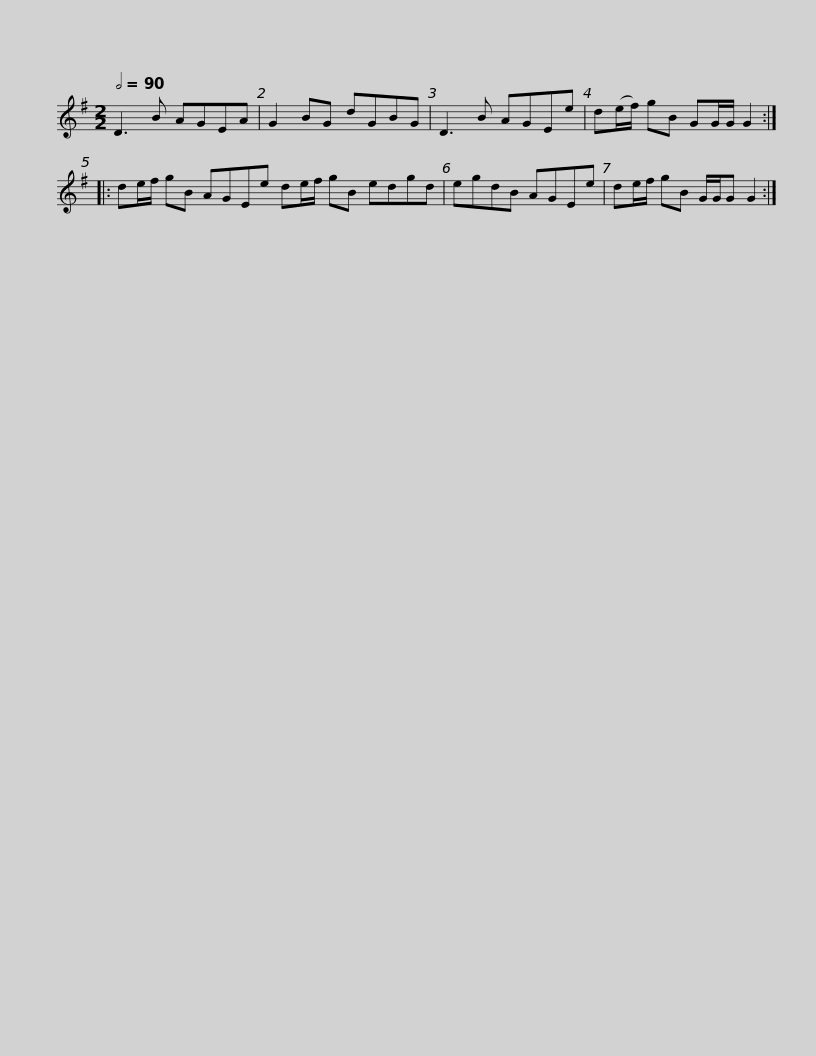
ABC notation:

X:1
L:1/8
Q:1/2=90
M:2/2
I:linebreak $
K:G
V:1 treble
V:1
 D3 B AGEA | G2 BG dGBG | D3 B AGEe | d(e/f/) gB GG/G/ G2 ::$ de/f/ gB AGEe de/f/ gB edgd | %5
 egdB AGEe | de/f/ gB G/G/G G2 :| %7
